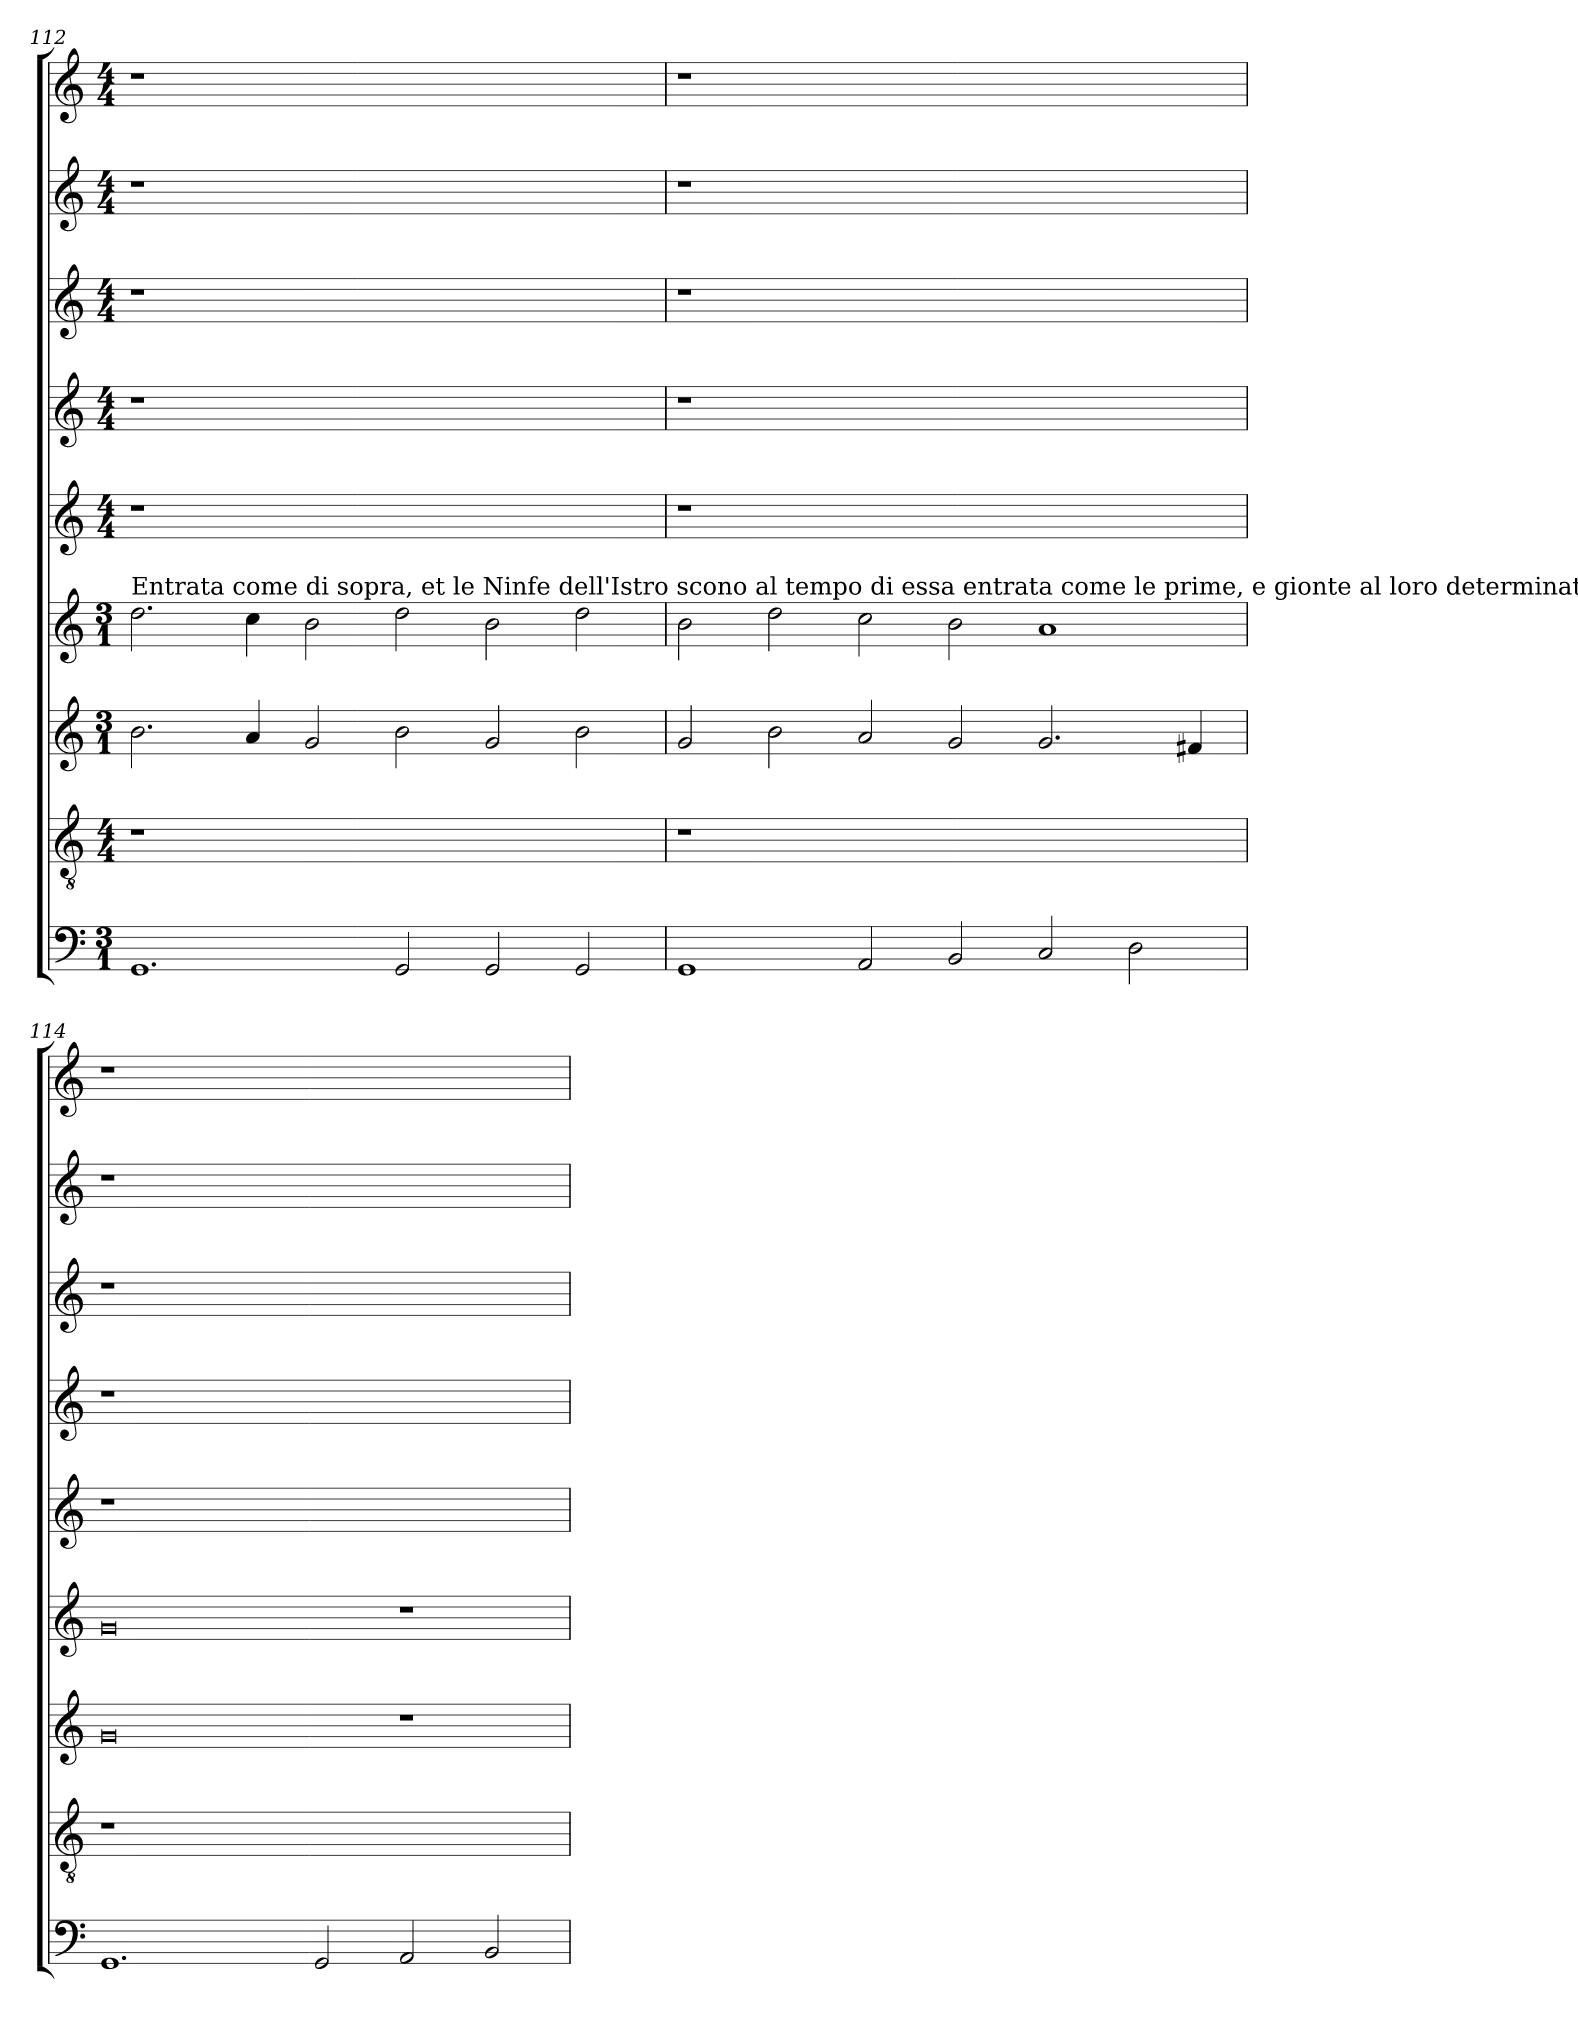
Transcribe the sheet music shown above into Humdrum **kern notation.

**kern	**kern	**kern	**kern	**kern	**kern	**kern	**kern	**kern
*part9	*part8	*part7	*part6	*part5	*part4	*part3	*part2	*part1
*staff9	*staff8	*staff7	*staff6	*staff5	*staff4	*staff3	*staff2	*staff1
!!LO:LB:g=z
*clefF4	*clefGv2	*clefG2	*clefG2	*clefG2	*clefG2	*clefG2	*clefG2	*clefG2
*k[]	*k[]	*k[]	*k[]	*k[]	*k[]	*k[]	*k[]	*k[]
*C:	*C:	*C:	*C:	*C:	*C:	*C:	*C:	*C:
*M3/1	*M4/4	*M3/1	*M3/1	*M4/4	*M4/4	*M4/4	*M4/4	*M4/4
=112	=112	=112	=112	=112	=112	=112	=112	=112
!	!	!	!LO:TX:a:t=Entrata come di sopra, et le Ninfe dell'Istro scono al tempo di essa entrata come le prime, e gionte al loro determinato loco, tutte le Ninfe insieme danzano il seguente ballo.	!	!	!	!	!
1.GG	1r	2.b\	2.dd\	1r	1r	1r	1r	1r
.	.	4a/	4cc\	.	.	.	.	.
.	0ryy	2g/	2b\	0ryy	0ryy	0ryy	0ryy	0ryy
2GG/	.	2b\	2dd\	.	.	.	.	.
2GG/	.	2g/	2b\	.	.	.	.	.
2GG/	.	2b\	2dd\	.	.	.	.	.
=113	=113	=113	=113	=113	=113	=113	=113	=113
1GG	1r	2g/	2b\	1r	1r	1r	1r	1r
.	.	2b\	2dd\	.	.	.	.	.
2AA/	0ryy	2a/	2cc\	0ryy	0ryy	0ryy	0ryy	0ryy
2BB/	.	2g/	2b\	.	.	.	.	.
2C/	.	2.g/	1a	.	.	.	.	.
2D\	.	.	.	.	.	.	.	.
.	.	4f#X/	.	.	.	.	.	.
=114	=114	=114	=114	=114	=114	=114	=114	=114
1.GG	1r	0g	0g	1r	1r	1r	1r	1r
.	0ryy	.	.	0ryy	0ryy	0ryy	0ryy	0ryy
2GG/	.	.	.	.	.	.	.	.
2AA/	.	1r	1r	.	.	.	.	.
2BB/	.	.	.	.	.	.	.	.
=	=	=	=	=	=	=	=	=
*-	*-	*-	*-	*-	*-	*-	*-	*-
